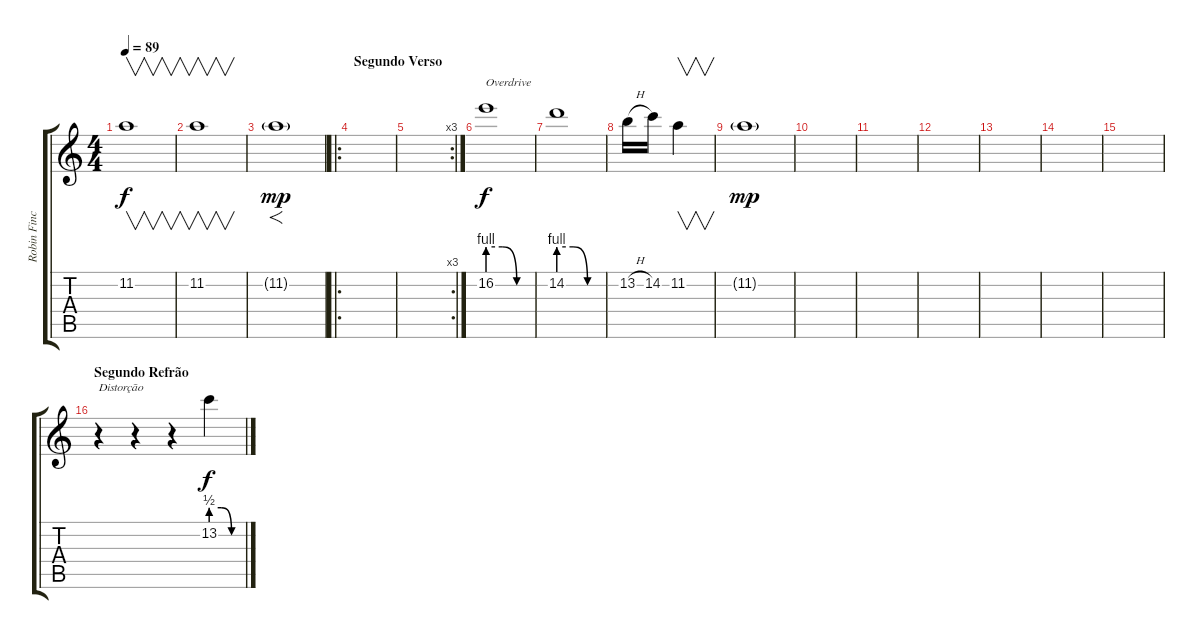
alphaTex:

\track ("Robin Finck" "Robin Finc") {instrument distortionguitar}
\staff {score tabs}
\tuning (Eb4 Bb3 Gb3 Db3 Ab2 Eb2) {hide}
\ts (4 4)
\tempo 89
\clef g2
\ks c
11.2.1{v dy f} |
11.2.1{v} |
11.2{g}.1{f dy mp} |
\ro
\section ("" "Segundo Verso")
|
\rc 3
|
16.2{be (custom 0 4 20 4 40 0 60 0)}.1{txt "Overdrive" dy f instrument overdrivenguitar} |
14.2{be (custom 0 4 20 4 40 0 60 0)}.1 |
13.2{h}.16 14.2.16 11.2.4{v} |
11.2{g}.1{dy mp} |
|
|
|
|
|
|
\section ("" "Segundo Refrão")
r.4{txt "Distorção" instrument distortionguitar} r.4 r.4 13.2{be (custom 0 2 20 2 40 0 60 0)}.4{dy f}
